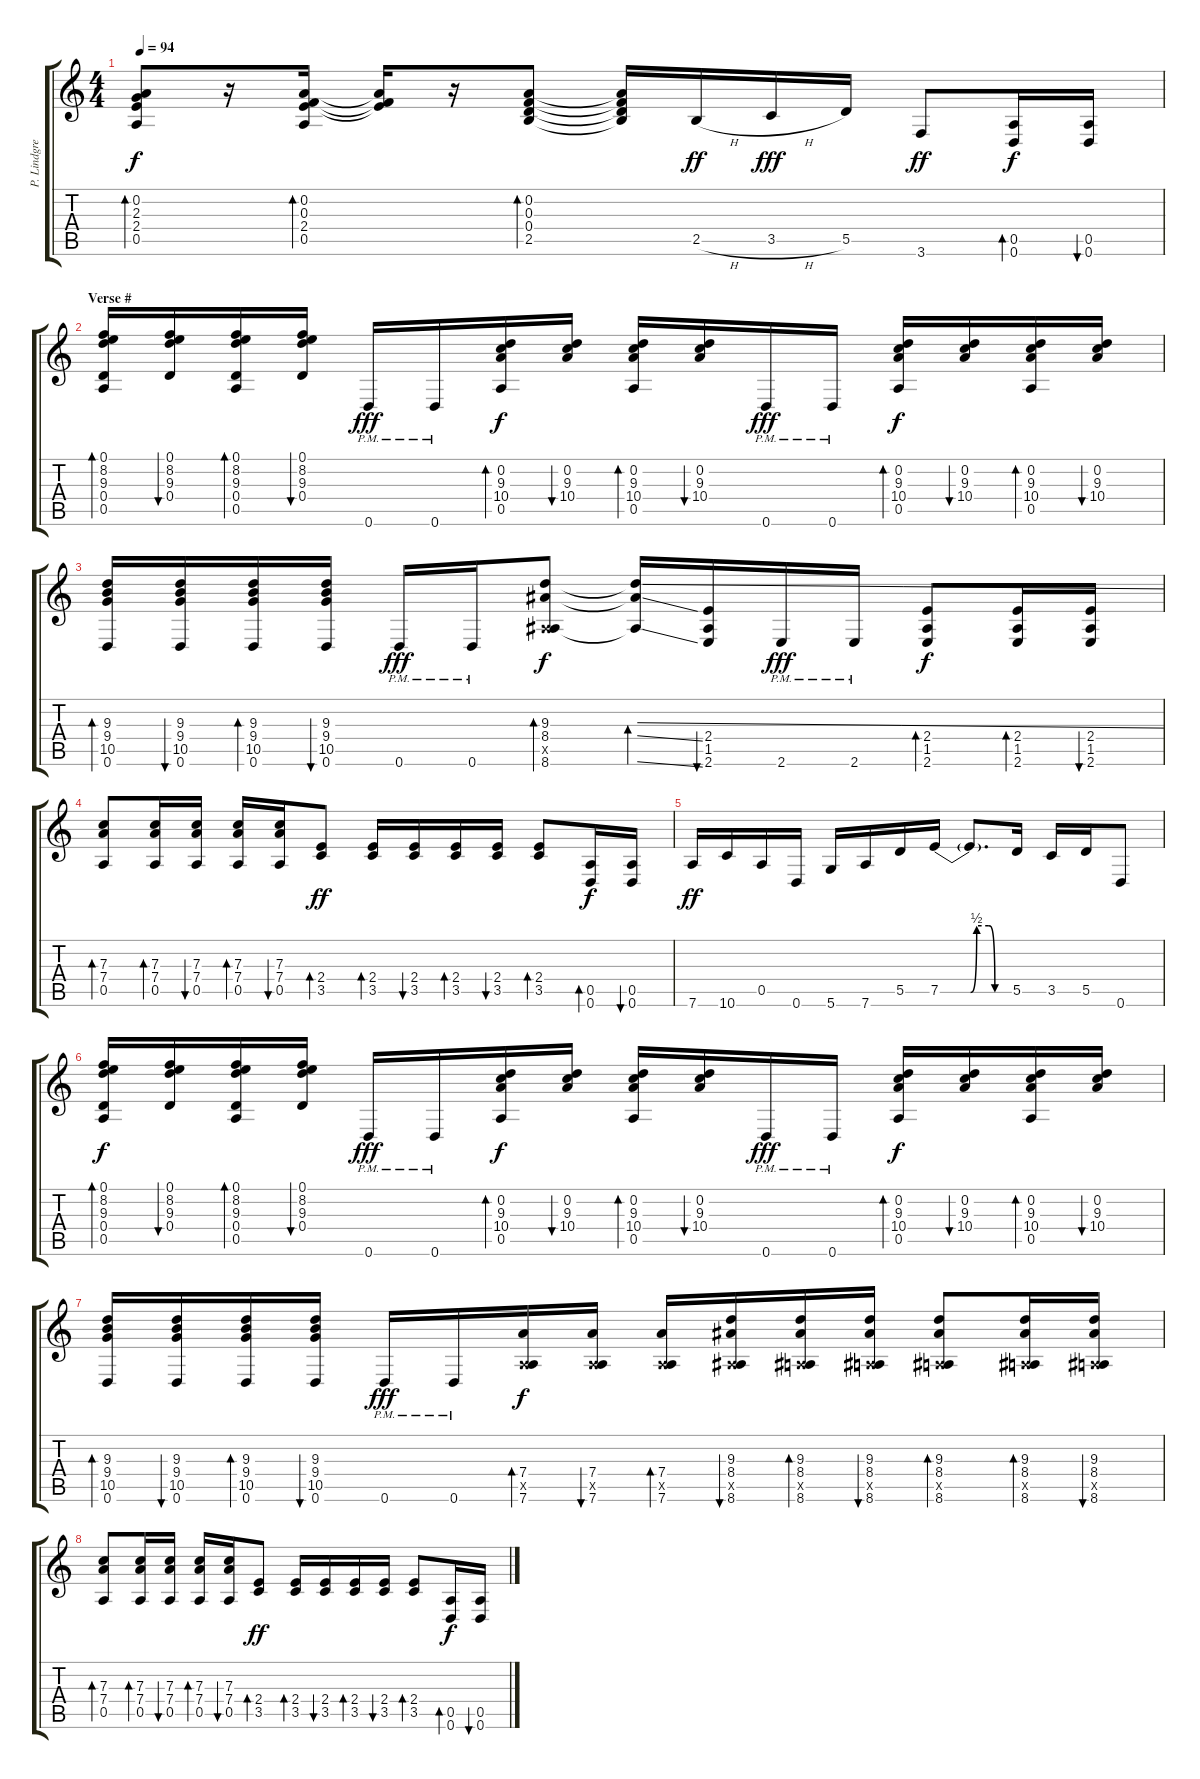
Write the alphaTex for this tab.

\track ("P. Lindgren" "P. Lindgre") {instrument distortionguitar}
\staff {score tabs}
\tuning (E4 A3 F3 D3 A2 D2) {hide}
\ts (4 4)
\tempo 94
\clef g2
\ks c
(0.2 2.3 2.4 0.5).8{bd 30 dy f} r.16 (0.2 0.3 2.4 0.5).16{bd 30} (0.2{t} 0.3{t} 2.4{t}).16 r.16 (0.2 0.3 0.4 2.5).8{bd 30} (0.2{t} 0.3{t} 0.4{t} 2.5{t}).16 2.5{h}.16{dy ff} 3.5{h}.16{dy fff} 5.5.16 3.6.8{dy ff} (0.5 0.6).16{bd 30 dy f} (0.5 0.6).16{bu 30} |
\section ("" "Verse #")
(0.1 8.2 9.3 0.4 0.5).16{bd 30} (0.1 8.2 9.3 0.4).16{bu 30} (0.1 8.2 9.3 0.4 0.5).16{bd 30} (0.1 8.2 9.3 0.4).16{bu 30} 0.6{pm}.16{dy fff} 0.6{pm}.16 (0.2 9.3 10.4 0.5).16{bd 30 dy f} (0.2 9.3 10.4).16{bu 30} (0.2 9.3 10.4 0.5).16{bd 30} (0.2 9.3 10.4).16{bu 30} 0.6{pm}.16{dy fff} 0.6{pm}.16 (0.2 9.3 10.4 0.5).16{bd 30 dy f} (0.2 9.3 10.4).16{bu 30} (0.2 9.3 10.4 0.5).16{bd 30} (0.2 9.3 10.4).16{bu 30} |
(9.3 9.4 10.5 0.6).16{bd 30} (9.3 9.4 10.5 0.6).16{bu 30} (9.3 9.4 10.5 0.6).16{bd 30} (9.3 9.4 10.5 0.6).16{bu 30} 0.6{pm}.16{dy fff} 0.6{pm}.16 (9.3 8.4 0.5{x} 8.6).8{bd 30 dy f} (9.3{ss t} 8.4{ss t} 8.6{ss t}).16{bd 30} (2.4 1.5 2.6).16{bu 30} 2.6{pm}.16{dy fff} 2.6{pm}.16 (2.4 1.5 2.6).8{bd 30 dy f} (2.4 1.5 2.6).16{bd 30} (2.4 1.5 2.6).16{bu 60} |
(7.3 7.4 0.5).8{bd 30} (7.3 7.4 0.5).16{bd 30} (7.3 7.4 0.5).16{bu 30} (7.3 7.4 0.5).16{bd 30} (7.3 7.4 0.5).16{bu 30} (2.4 3.5).8{bd 30 dy ff} (2.4 3.5).16{bd 30} (2.4 3.5).16{bu 30} (2.4 3.5).16{bd 30} (2.4 3.5).16{bu 30} (2.4 3.5).8{bd 30} (0.5 0.6).16{bd 30 dy f} (0.5 0.6).16{bu 30} |
7.6.16{dy ff} 10.6.16 0.5.16 0.6.16 5.6.16 7.6.16 5.5.16 7.5{be (custom 0 0 25 0 30 2 40 2 45 0 60 0)}.16 7.5{t}.8{d} 5.5.16 3.5.16 5.5.16 0.6.8 |
(0.1 8.2 9.3 0.4 0.5).16{bd 30 dy f} (0.1 8.2 9.3 0.4).16{bu 30} (0.1 8.2 9.3 0.4 0.5).16{bd 30} (0.1 8.2 9.3 0.4).16{bu 30} 0.6{pm}.16{dy fff} 0.6{pm}.16 (0.2 9.3 10.4 0.5).16{bd 30 dy f} (0.2 9.3 10.4).16{bu 30} (0.2 9.3 10.4 0.5).16{bd 30} (0.2 9.3 10.4).16{bu 30} 0.6{pm}.16{dy fff} 0.6{pm}.16 (0.2 9.3 10.4 0.5).16{bd 30 dy f} (0.2 9.3 10.4).16{bu 30} (0.2 9.3 10.4 0.5).16{bd 30} (0.2 9.3 10.4).16{bu 30} |
(9.3 9.4 10.5 0.6).16{bd 30} (9.3 9.4 10.5 0.6).16{bu 30} (9.3 9.4 10.5 0.6).16{bd 30} (9.3 9.4 10.5 0.6).16{bu 30} 0.6{pm}.16{dy fff} 0.6{pm}.16 (7.4 0.5{x} 7.6).16{bd 30 dy f} (7.4 0.5{x} 7.6).16{bu 30} (7.4 0.5{x} 7.6).16{bd 30} (9.3 8.4 0.5{x} 8.6).16{bu 30} (9.3 8.4 0.5{x} 8.6).16{bd 30} (9.3 8.4 0.5{x} 8.6).16{bu 30} (9.3 8.4 0.5{x} 8.6).8{bd 30} (9.3 8.4 0.5{x} 8.6).16{bd 30} (9.3 8.4 0.5{x} 8.6).16{bu 30} |
(7.3 7.4 0.5).8{bd 30} (7.3 7.4 0.5).16{bd 30} (7.3 7.4 0.5).16{bu 30} (7.3 7.4 0.5).16{bd 30} (7.3 7.4 0.5).16{bu 30} (2.4 3.5).8{bd 30 dy ff} (2.4 3.5).16{bd 30} (2.4 3.5).16{bu 30} (2.4 3.5).16{bd 30} (2.4 3.5).16{bu 30} (2.4 3.5).8{bd 30} (0.5 0.6).16{bd 30 dy f} (0.5 0.6).16{bu 30}
